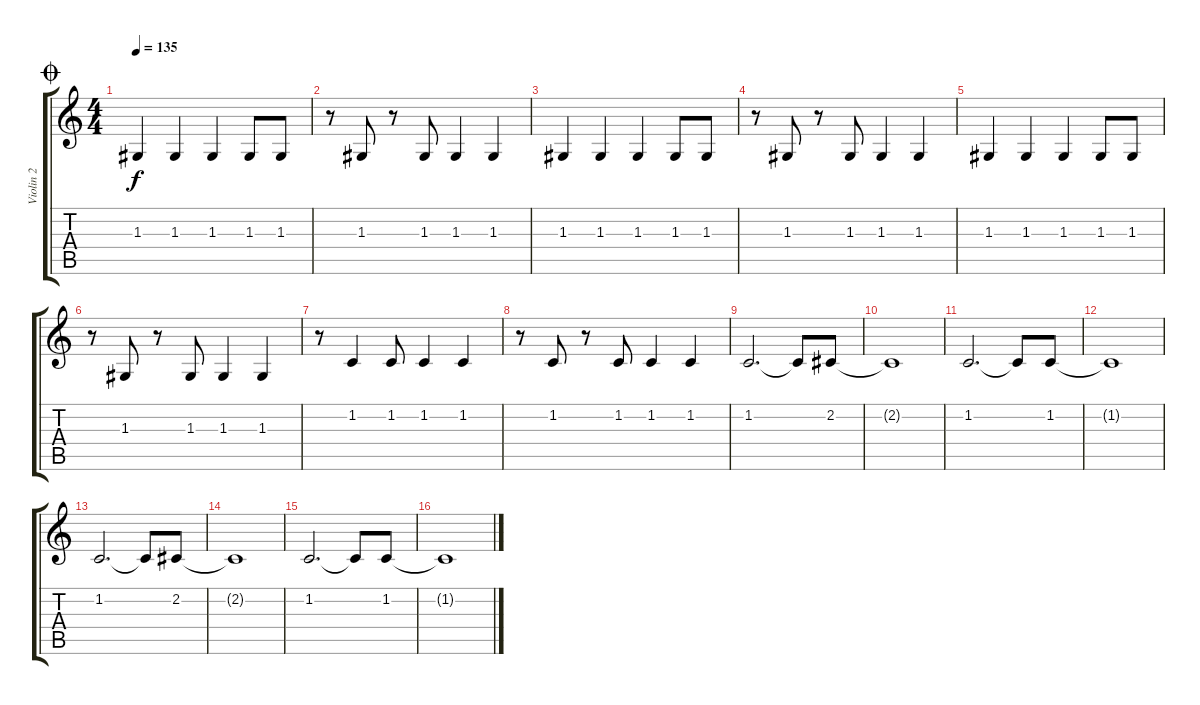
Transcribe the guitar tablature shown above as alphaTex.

\track ("Violin 2" "Violin 2") {instrument violin}
\staff {score tabs}
\tuning (E4 B3 G3 D3 A2 E2) {hide}
\ts (4 4)
\jump coda
\tempo 135
\clef g2
\ks c
1.3.4{dy f} 1.3.4 1.3.4 1.3.8 1.3.8 |
r.8 1.3.8 r.8 1.3.8 1.3.4 1.3.4 |
1.3.4 1.3.4 1.3.4 1.3.8 1.3.8 |
r.8 1.3.8 r.8 1.3.8 1.3.4 1.3.4 |
1.3.4 1.3.4 1.3.4 1.3.8 1.3.8 |
r.8 1.3.8 r.8 1.3.8 1.3.4 1.3.4 |
r.8 1.2.4 1.2.8 1.2.4 1.2.4 |
r.8 1.2.8 r.8 1.2.8 1.2.4 1.2.4 |
1.2.2{d} 1.2{t}.8 2.2.8 |
2.2{t}.1 |
1.2.2{d} 1.2{t}.8 1.2.8 |
1.2{t}.1 |
1.2.2{d} 1.2{t}.8 2.2.8 |
2.2{t}.1 |
1.2.2{d} 1.2{t}.8 1.2.8 |
1.2{t}.1
